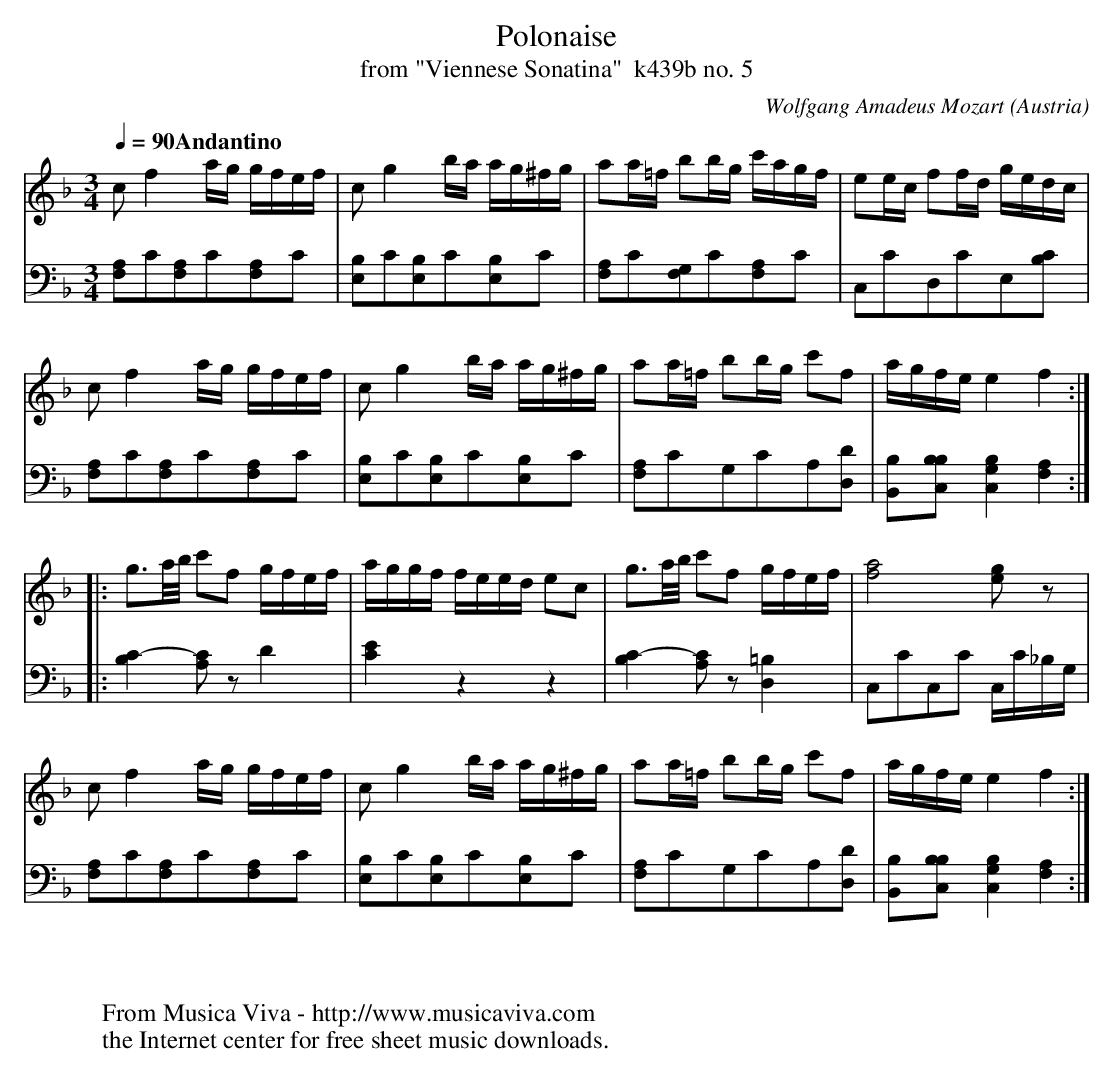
X:1
T:Polonaise
T:from "Viennese Sonatina"  k439b no. 5
C:Wolfgang Amadeus Mozart
O:Austria
V:1 Program 1 0 %Piano
V:2 Program 1 0 bass %Piano
M:3/4
L:1/8
Q:1/4=90 "Andantino"
K:F
V:1
cf2a/g/ g/f/e/f/|cg2b/a/ a/g/^f/g/|aa/=f/ bb/g/ c'/a/g/f/|ee/c/ ff/d/ g/e/d/c/|
V:2
[F,A,]C[F,A,]C[F,A,]C|[E,B,]C[E,B,]C[E,B,]C|[F,A,]C[F,G,]C[F,A,]C|C,CD,CE,[B,C]|
V:1
cf2a/g/ g/f/e/f/|cg2b/a/ a/g/^f/g/|aa/=f/ bb/g/ c'f|a/g/f/e/e2f2:|
V:2
[F,A,]C[F,A,]C[F,A,]C|[E,B,]C[E,B,]C[E,B,]C|[F,A,]CG,CA,[D,D]|[B,,B,][B,C,B,][C,2G,2B,2][F,2A,2]:|
V:1
|:g3/a/4b/4 c'f g/f/e/f/|a/g/g/f/ f/e/e/d/ ec|g3/a/4b/4 c'f g/f/e/f/|[f4a4][eg] z|
V:2
|:[B,2C2-][CA,] z D2|[C2E2]z2z2|[B,2C2-][CA,] z [D,2=B,2]|C,CC,C C,/C/_B,/G,/|
V:1
cf2a/g/ g/f/e/f/|cg2b/a/ a/g/^f/g/|aa/=f/ bb/g/ c'f|a/g/f/e/e2f2:|
V:2
[F,A,]C[F,A,]C[F,A,]C|[E,B,]C[E,B,]C[E,B,]C|[F,A,]CG,CA,[D,D]|[B,,B,][B,C,B,][C,2G,2B,2][F,2A,2]:|
W:
W:
W:  From Musica Viva - http://www.musicaviva.com
W:  the Internet center for free sheet music downloads.
